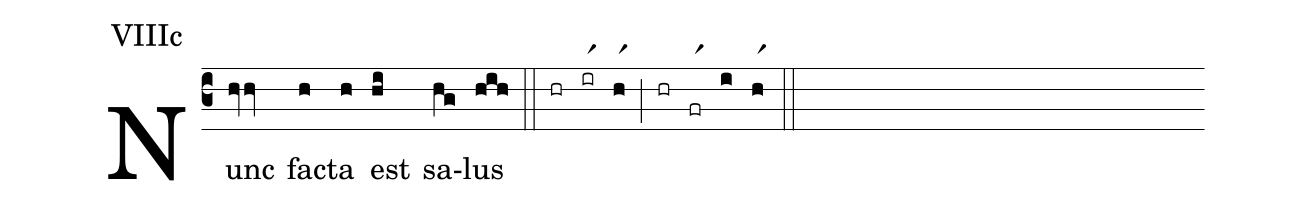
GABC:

annotation: VIIIc;
%%
(c3)Nunc(hvhv) fa(h)cta(h) est(hi) sa(hg)lus(hih) (::) (hr)(irr1)(hr1)(;)(hr)(frr1)(i)(hr1)(::)
